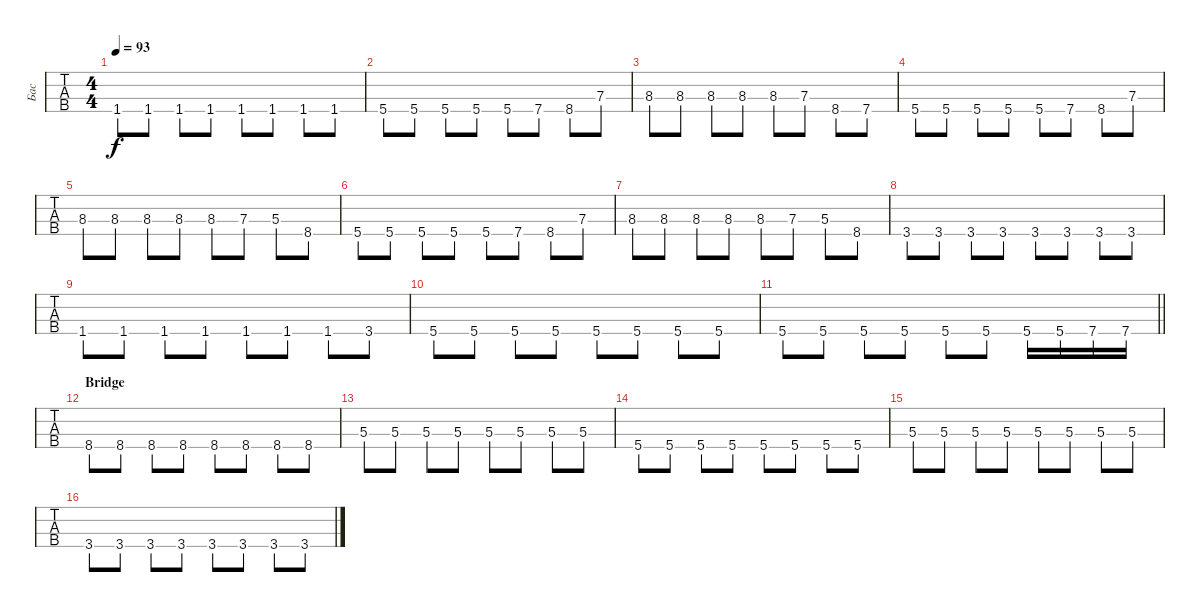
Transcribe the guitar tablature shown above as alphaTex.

\track ("Бас" "Бас") {instrument electricbassfinger}
\staff {tabs}
\tuning (G2 D2 A1 E1) {hide}
\ts (4 4)
\tempo 93
\clef f4
\ks c
1.4.8{dy f} 1.4.8 1.4.8 1.4.8 1.4.8 1.4.8 1.4.8 1.4.8 |
5.4.8 5.4.8 5.4.8 5.4.8 5.4.8 7.4.8 8.4.8 7.3.8 |
8.3.8 8.3.8 8.3.8 8.3.8 8.3.8 7.3.8 8.4.8 7.4.8 |
5.4.8 5.4.8 5.4.8 5.4.8 5.4.8 7.4.8 8.4.8 7.3.8 |
8.3.8 8.3.8 8.3.8 8.3.8 8.3.8 7.3.8 5.3.8 8.4.8 |
5.4.8 5.4.8 5.4.8 5.4.8 5.4.8 7.4.8 8.4.8 7.3.8 |
8.3.8 8.3.8 8.3.8 8.3.8 8.3.8 7.3.8 5.3.8 8.4.8 |
3.4.8 3.4.8 3.4.8 3.4.8 3.4.8 3.4.8 3.4.8 3.4.8 |
1.4.8 1.4.8 1.4.8 1.4.8 1.4.8 1.4.8 1.4.8 3.4.8 |
5.4.8 5.4.8 5.4.8 5.4.8 5.4.8 5.4.8 5.4.8 5.4.8 |
\barLineRight lightlight
5.4.8 5.4.8 5.4.8 5.4.8 5.4.8 5.4.8 5.4.16 5.4.16 7.4.16 7.4.16 |
\section ("" "Bridge")
8.4.8 8.4.8 8.4.8 8.4.8 8.4.8 8.4.8 8.4.8 8.4.8 |
5.3.8 5.3.8 5.3.8 5.3.8 5.3.8 5.3.8 5.3.8 5.3.8 |
5.4.8 5.4.8 5.4.8 5.4.8 5.4.8 5.4.8 5.4.8 5.4.8 |
5.3.8 5.3.8 5.3.8 5.3.8 5.3.8 5.3.8 5.3.8 5.3.8 |
3.4.8 3.4.8 3.4.8 3.4.8 3.4.8 3.4.8 3.4.8 3.4.8
